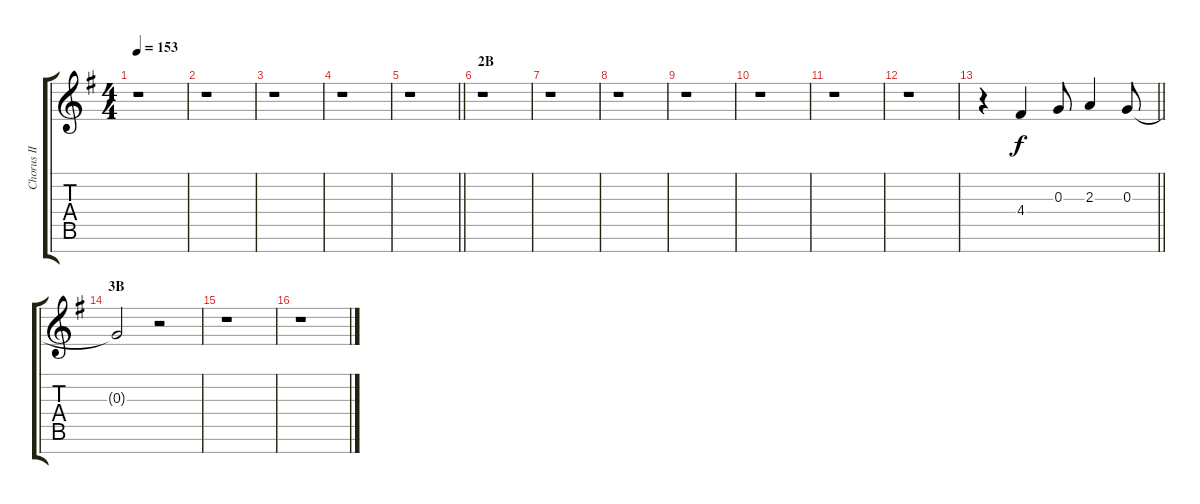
\track ("Chorus II" "Chorus II") {instrument voiceoohs}
\staff {score tabs}
\tuning (E5 B4 G4 D4 A3 E3 B2) {hide}
\ts (4 4)
\tempo 153
\clef g2
\ks g
r.1{dy f} |
r.1 |
r.1 |
r.1 |
\barLineRight lightlight
r.1 |
\section ("" "2B")
r.1 |
r.1 |
r.1 |
r.1 |
r.1 |
r.1 |
r.1 |
\barLineRight lightlight
r.4 4.4.4 0.3.8 2.3.4 0.3.8 |
\section ("" "3B")
0.3{t}.2 r.2 |
r.1 |
r.1
